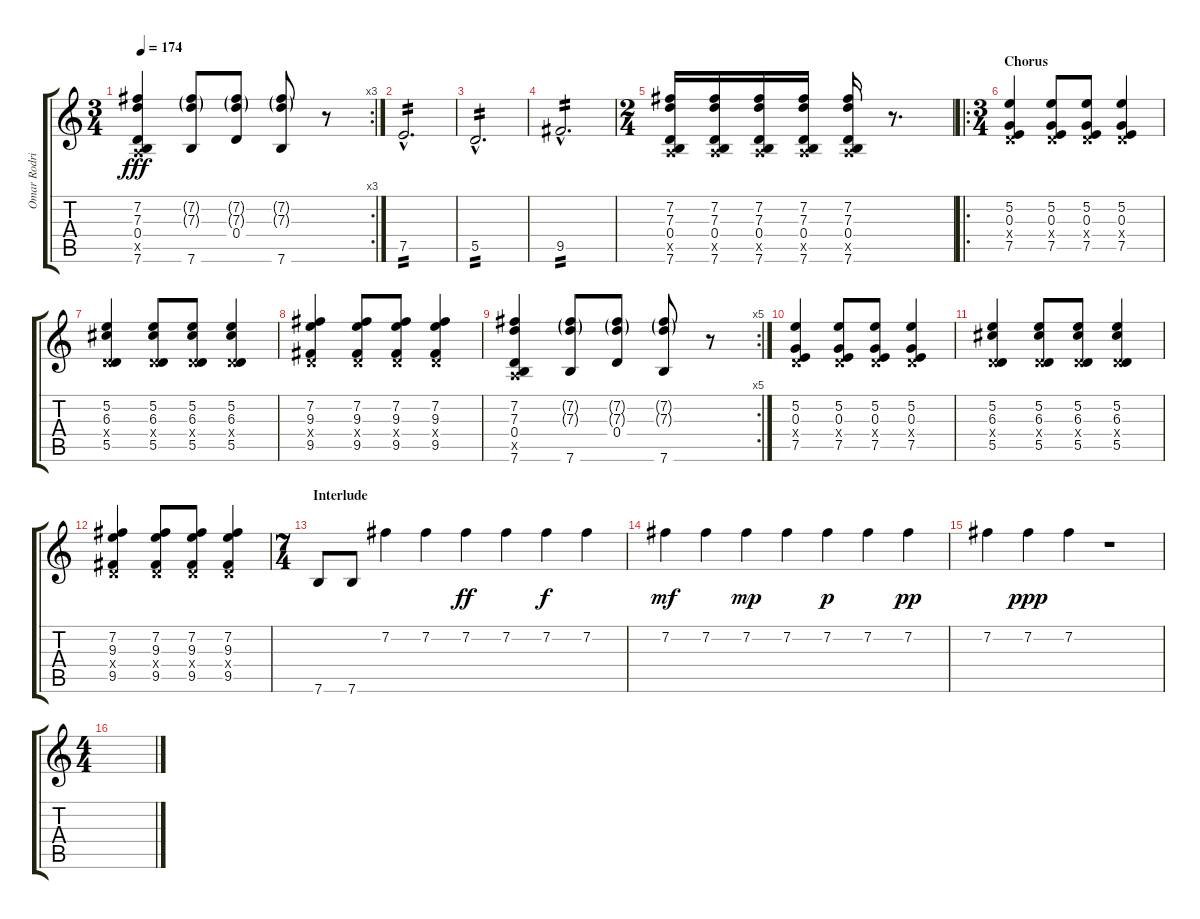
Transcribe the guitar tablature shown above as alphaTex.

\track ("Omar Rodriguez - Lead" "Omar Rodri") {instrument distortionguitar}
\staff {score tabs}
\tuning (E4 B3 G3 D3 A2 E2) {hide}
\rc 3
\ts (3 4)
\tempo 174
\clef g2
\ks c
(7.2 7.3 0.4 0.5{x} 7.6).4{dy fff} (7.2{g} 7.3{g} 7.6).8 (7.2{g} 7.3{g} 0.4).8 (7.2{g} 7.3{g} 7.6).8 r.8 |
7.5{hac}.2{d tp 2} |
5.5{hac}.2{d tp 2} |
9.5{hac}.2{d tp 2} |
\ts (2 4)
(7.2 7.3 0.4 0.5{x} 7.6).16 (7.2 7.3 0.4 0.5{x} 7.6).16 (7.2 7.3 0.4 0.5{x} 7.6).16 (7.2 7.3 0.4 0.5{x} 7.6).16 (7.2 7.3 0.4 0.5{x} 7.6).16 r.8{d} |
\ro
\ts (3 4)
\section ("" "Chorus")
(5.2 0.3 0.4{x} 7.5).4 (5.2 0.3 0.4{x} 7.5).8 (5.2 0.3 0.4{x} 7.5).8 (5.2 0.3 0.4{x} 7.5).4 |
(5.2 6.3 0.4{x} 5.5).4 (5.2 6.3 0.4{x} 5.5).8 (5.2 6.3 0.4{x} 5.5).8 (5.2 6.3 0.4{x} 5.5).4 |
(7.2 9.3 0.4{x} 9.5).4 (7.2 9.3 0.4{x} 9.5).8 (7.2 9.3 0.4{x} 9.5).8 (7.2 9.3 0.4{x} 9.5).4 |
\rc 5
(7.2 7.3 0.4 0.5{x} 7.6).4 (7.2{g} 7.3{g} 7.6).8 (7.2{g} 7.3{g} 0.4).8 (7.2{g} 7.3{g} 7.6).8 r.8 |
(5.2 0.3 0.4{x} 7.5).4 (5.2 0.3 0.4{x} 7.5).8 (5.2 0.3 0.4{x} 7.5).8 (5.2 0.3 0.4{x} 7.5).4 |
(5.2 6.3 0.4{x} 5.5).4 (5.2 6.3 0.4{x} 5.5).8 (5.2 6.3 0.4{x} 5.5).8 (5.2 6.3 0.4{x} 5.5).4 |
(7.2 9.3 0.4{x} 9.5).4 (7.2 9.3 0.4{x} 9.5).8 (7.2 9.3 0.4{x} 9.5).8 (7.2 9.3 0.4{x} 9.5).4 |
\ts (7 4)
\section ("" "Interlude")
7.6.8 7.6.8 7.2.4 7.2.4 7.2.4{dy ff} 7.2.4 7.2.4{dy f} 7.2.4 |
7.2.4{dy mf} 7.2.4 7.2.4{dy mp} 7.2.4 7.2.4{dy p} 7.2.4 7.2.4{dy pp} |
7.2.4 7.2.4{dy ppp} 7.2.4 r.1 |
\ts (4 4)
